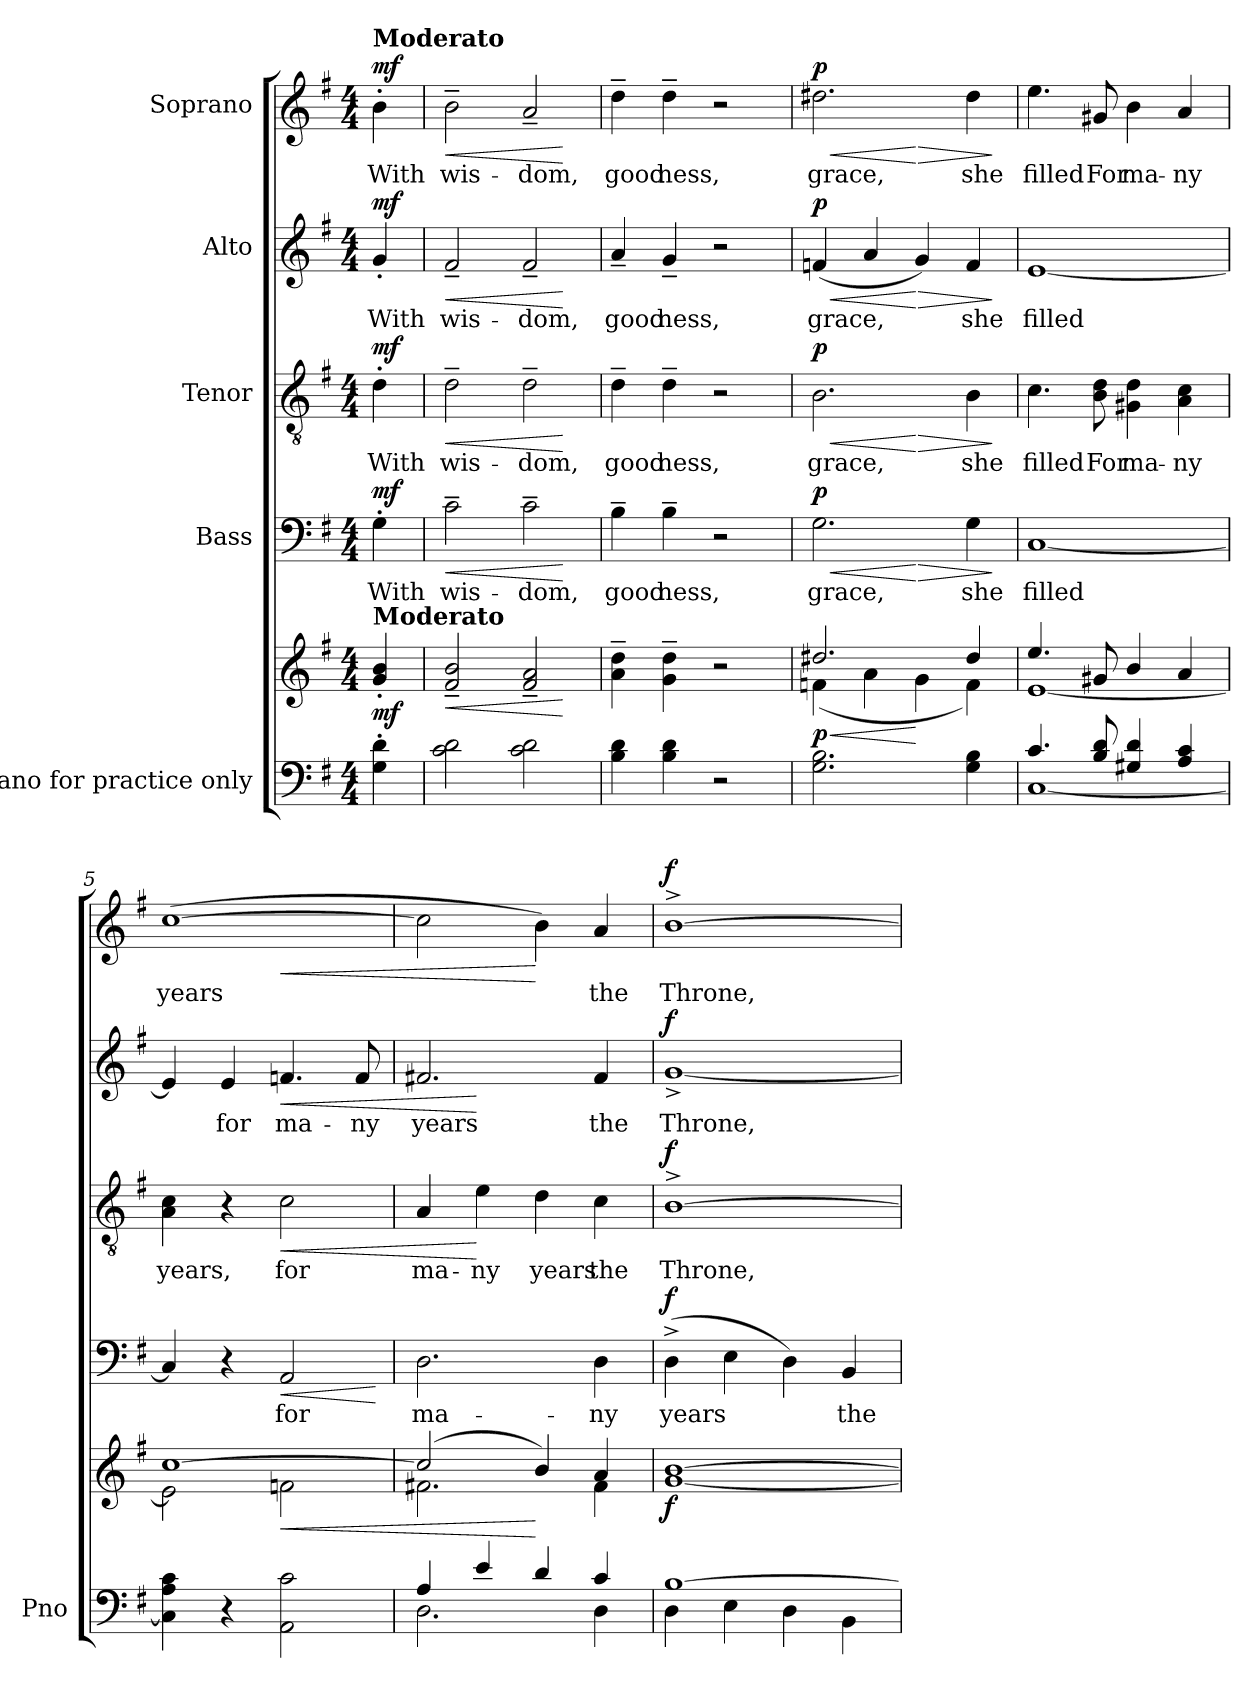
**kern	**kern	**dynam	**kern	**text	**dynam	**kern	**text	**dynam	**kern	**text	**dynam	**kern	**text	**dynam
*part5	*part5	*part5	*part4	*part4	*part4	*part3	*part3	*part3	*part2	*part2	*part2	*part1	*part1	*part1
*staff6	*staff5	*staff5/6	*staff4	*staff4	*staff4	*staff3	*staff3	*staff3	*staff2	*staff2	*staff2	*staff1	*staff1	*staff1
*I"Piano for practice only	*	*	*I"Bass	*	*	*I"Tenor	*	*	*I"Alto	*	*	*I"Soprano	*	*
*I'Pno	*	*	*	*	*	*	*	*	*	*	*	*	*	*
*clefF4	*clefG2	*	*clefF4	*	*	*clefGv2	*	*	*clefG2	*	*	*clefG2	*	*
*k[f#]	*k[f#]	*	*k[f#]	*	*	*k[f#]	*	*	*k[f#]	*	*	*k[f#]	*	*
*M4/4	*M4/4	*	*M4/4	*	*	*M4/4	*	*	*M4/4	*	*	*M4/4	*	*
=	=	=	=	=	=	=	=	=	=	=	=	=	=	=
!	!	!	!	!	!	!	!	!	!	!	!	!LO:TX:a:B:t=Moderato	!	!
!	!LO:TX:a:B:t=Moderato	!	!	!	!	!	!	!	!	!	!	!	!	!
!	!	!LO:DY:b	!	!LO:LY:b	!LO:DY:a	!	!LO:LY:b	!LO:DY:a	!	!LO:LY:b	!LO:DY:a	!	!LO:LY:b	!LO:DY:a
4G\' 4d\'	4g/' 4b/'	mf	4G'\	With	mf	4d'\	With	mf	4g'/	With	mf	4b'\	With	mf
=1	=1	=1	=1	=1	=1	=1	=1	=1	=1	=1	=1	=1	=1	=1
!	!	!LO:HP:b	!	!LO:LY:b	!LO:HP:b	!	!LO:LY:b	!LO:HP:b	!	!LO:LY:b	!LO:HP:b	!	!LO:LY:b	!LO:HP:b
2c\ 2d\	2f#/~> 2b/~>	<	2c~\	wis-	<	2d~\	wis-	<	2f#~/	wis-	<	2b~\	wis-	<
!	!	!	!	!LO:LY:b	!	!	!LO:LY:b	!	!	!LO:LY:b	!	!	!LO:LY:b	!
2c\ 2d\	2f#/~> 2a/~>	.	2c~\	-dom,	.	2d~\	-dom,	.	2f#~/	-dom,	.	2a~>/	-dom,	.
.	.	[	.	.	[	.	.	[	.	.	[	.	.	[
=2	=2	=2	=2	=2	=2	=2	=2	=2	=2	=2	=2	=2	=2	=2
!	!	!	!	!LO:LY:b	!	!	!LO:LY:b	!	!	!LO:LY:b	!	!	!LO:LY:b	!
4B\ 4d\	4a\~ 4dd\~	.	4B~\	good-	.	4d~\	good-	.	4a~/	good-	.	4dd~\	good-	.
!	!	!	!	!LO:LY:b	!	!	!LO:LY:b	!	!	!LO:LY:b	!	!	!LO:LY:b	!
4B\ 4d\	4g\~ 4dd\~	.	4B~\	-ness,	.	4d~\	-ness,	.	4g~/	-ness,	.	4dd~\	-ness,	.
2r	2r	.	2r	.	.	2r	.	.	2r	.	.	2r	.	.
=3	=3	=3	=3	=3	=3	=3	=3	=3	=3	=3	=3	=3	=3	=3
!	!	!LO:HP:b	!	!LO:LY:b	!LO:HP:b	!	!LO:LY:b	!LO:HP:b	!	!LO:LY:b	!LO:HP:b	!	!LO:LY:b	!LO:HP:b
*	*^	*	*^	*	*	*^	*	*	*^	*	*	*^	*	*
!	!	!	!LO:DY:n=1:b	!	!	!	!LO:DY:n=1:a	!	!	!	!LO:DY:n=1:a	!	!	!	!LO:DY:n=1:a	!	!	!	!LO:DY:n=1:a
2.G\ 2.B\	2.dd#X/	(4fn\	< p	2.G\	2ryy	grace,	< p	2.B\	2ryy	grace,	< p	(4fn/	2ryy	grace,	< p	2.dd#X\	2ryy	grace,	< p
.	.	4a\	.	.	.	.	.	.	.	.	.	4a/	.	.	.	.	.	.	.
!	!	!	!	!	!	!	!LO:HP:n=1:b	!	!	!	!LO:HP:n=1:b	!	!	!	!LO:HP:n=1:b	!	!	!	!LO:HP:n=1:b
.	.	4g\	[	.	4ryy	.	[ >	.	4ryy	.	[ >	4g/)	4ryy	.	[ >	.	4ryy	.	[ >
!	!	!	!	!	!	!LO:LY:b	!	!	!	!LO:LY:b	!	!	!	!LO:LY:b	!	!	!	!LO:LY:b	!
4G\ 4B\	4dd#/	4f\)	.	4G\	4ryy	she	.	4B\	4ryy	she	.	4f/	4ryy	she	.	4dd#\	4ryy	she	.
*	*v	*v	*	*	*	*	*	*v	*v	*	*	*v	*v	*	*	*v	*v	*	*
*	*	*	*v	*v	*	*	*	*	*	*	*	*	*	*	*
.	.	.	.	.	]	.	.	]	.	.	]	.	.	]
=4	=4	=4	=4	=4	=4	=4	=4	=4	=4	=4	=4	=4	=4	=4
*^	*^	*	*	*	*	*	*	*	*	*	*	*	*	*
!	!	!	!	!	!	!LO:LY:b	!	!	!LO:LY:b	!	!	!LO:LY:b	!	!	!LO:LY:b	!
4.c/	[1C	4.ee/	[1e	.	[1C	filled	.	4.c\	filled	.	[1e	filled	.	4.ee\	filled	.
!	!	!	!	!	!	!	!	!	!LO:LY:b	!	!	!	!	!	!LO:LY:b	!
8B/ 8d/	.	8g#X/	.	.	.	.	.	8B\ 8d\	For	.	.	.	.	8g#X/	For	.
!	!	!	!	!	!	!	!	!	!LO:LY:b	!	!	!	!	!	!LO:LY:b	!
4G#X/ 4d/	.	4b/	.	.	.	.	.	4G#X\ 4d\	ma-	.	.	.	.	4b\	ma-	.
!	!	!	!	!	!	!	!	!	!LO:LY:b	!	!	!	!	!	!LO:LY:b	!
4A/ 4c/	.	4a/	.	.	.	.	.	4A\ 4c\	-ny	.	.	.	.	4a/	-ny	.
*v	*v	*	*	*	*	*	*	*	*	*	*	*	*	*	*	*
!!LO:LB:g=z
=5	=5	=5	=5	=5	=5	=5	=5	=5	=5	=5	=5	=5	=5	=5	=5
!	!	!	!	!	!	!	!	!LO:LY:b	!	!	!	!	!	!LO:LY:b	!
*	*	*	*	*	*	*	*	*	*	*	*	*	*^	*	*
4C\] 4A\ 4c\	[1cc	2e\]	.	4C/]	.	.	4A\ 4c\	years,	.	4e/]	.	.	([1cc	2ryy	years	.
!	!	!	!	!	!	!	!	!	!	!	!LO:LY:b	!	!	!	!	!
4r	.	.	.	4r	.	.	4r	.	.	4e/	for	.	.	.	.	.
!	!	!	!LO:HP:b	!	!LO:LY:b	!LO:HP:b	!	!LO:LY:b	!LO:HP:b	!	!LO:LY:b	!LO:HP:b	!	!	!	!LO:HP:b
2AA\ 2c\	.	2fn\	<	2AA/	for	<	2c\	for	<	4.fn/	ma-	<	.	2ryy	.	<
!	!	!	!	!	!	!	!	!	!	!	!LO:LY:b	!	!	!	!	!
.	.	.	.	.	.	.	.	.	.	8f/	-ny	.	.	.	.	.
*	*v	*v	*	*	*	*	*	*	*	*	*	*	*v	*v	*	*
.	.	.	.	.	[	.	.	.	.	.	.	.	.	.
=6	=6	=6	=6	=6	=6	=6	=6	=6	=6	=6	=6	=6	=6	=6
*^	*^	*	*	*	*	*	*	*	*	*	*	*	*	*
!	!	!	!	!	!	!LO:LY:b	!	!	!LO:LY:b	!	!	!LO:LY:b	!	!	!	!
*	*	*	*	*	*	*	*	*	*	*	*^	*	*	*	*	*
4A/	2.D\	(2cc/]	2.f#X\	.	2.D\	ma-	.	4A/	ma-	.	2.f#X/	4ryy	years	.	2cc\]	.	.
!	!	!	!	!	!	!	!	!	!LO:LY:b	!	!	!	!	!	!	!	!
4e/	.	.	.	.	.	.	.	4e\	-ny	[	.	4ryy	.	[	.	.	.
!	!	!	!	!	!	!	!	!	!LO:LY:b	!	!	!	!	!	!	!	!
4d/	.	4b/)	.	[	.	.	.	4d\	years	.	.	2ryy	.	.	4b\)	.	[
!	!	!	!	!	!	!LO:LY:b	!	!	!LO:LY:b	!	!	!	!LO:LY:b	!	!	!LO:LY:b	!
4c/	4D\	4a/	4f#\	.	4D\	-ny	.	4c\	the	.	4f#/	.	the	.	4a/	the	.
*	*	*	*	*	*	*	*	*	*	*	*v	*v	*	*	*	*	*
=7	=7	=7	=7	=7	=7	=7	=7	=7	=7	=7	=7	=7	=7	=7	=7	=7
!	!	!	!	!LO:DY:b	!	!LO:LY:b	!LO:DY:a	!	!LO:LY:b	!LO:DY:a	!	!LO:LY:b	!LO:DY:a	!	!LO:LY:b	!LO:DY:a
*	*	*v	*v	*	*	*	*	*	*	*	*	*	*	*	*	*
[1B	4D\	[1g [1b	f	(4D^\	years	f	[1B^	Throne,	f	[1g^>	Throne,	f	[1b^	Throne,	f
.	4E\	.	.	4E\	.	.	.	.	.	.	.	.	.	.	.
.	4D\	.	.	4D\)	.	.	.	.	.	.	.	.	.	.	.
!	!	!	!	!	!LO:LY:b	!	!	!	!	!	!	!	!	!	!
.	4BB\	.	.	4BB/	the	.	.	.	.	.	.	.	.	.	.
*v	*v	*	*	*	*	*	*	*	*	*	*	*	*	*	*
=	=	=	=	=	=	=	=	=	=	=	=	=	=	=
*-	*-	*-	*-	*-	*-	*-	*-	*-	*-	*-	*-	*-	*-	*-
